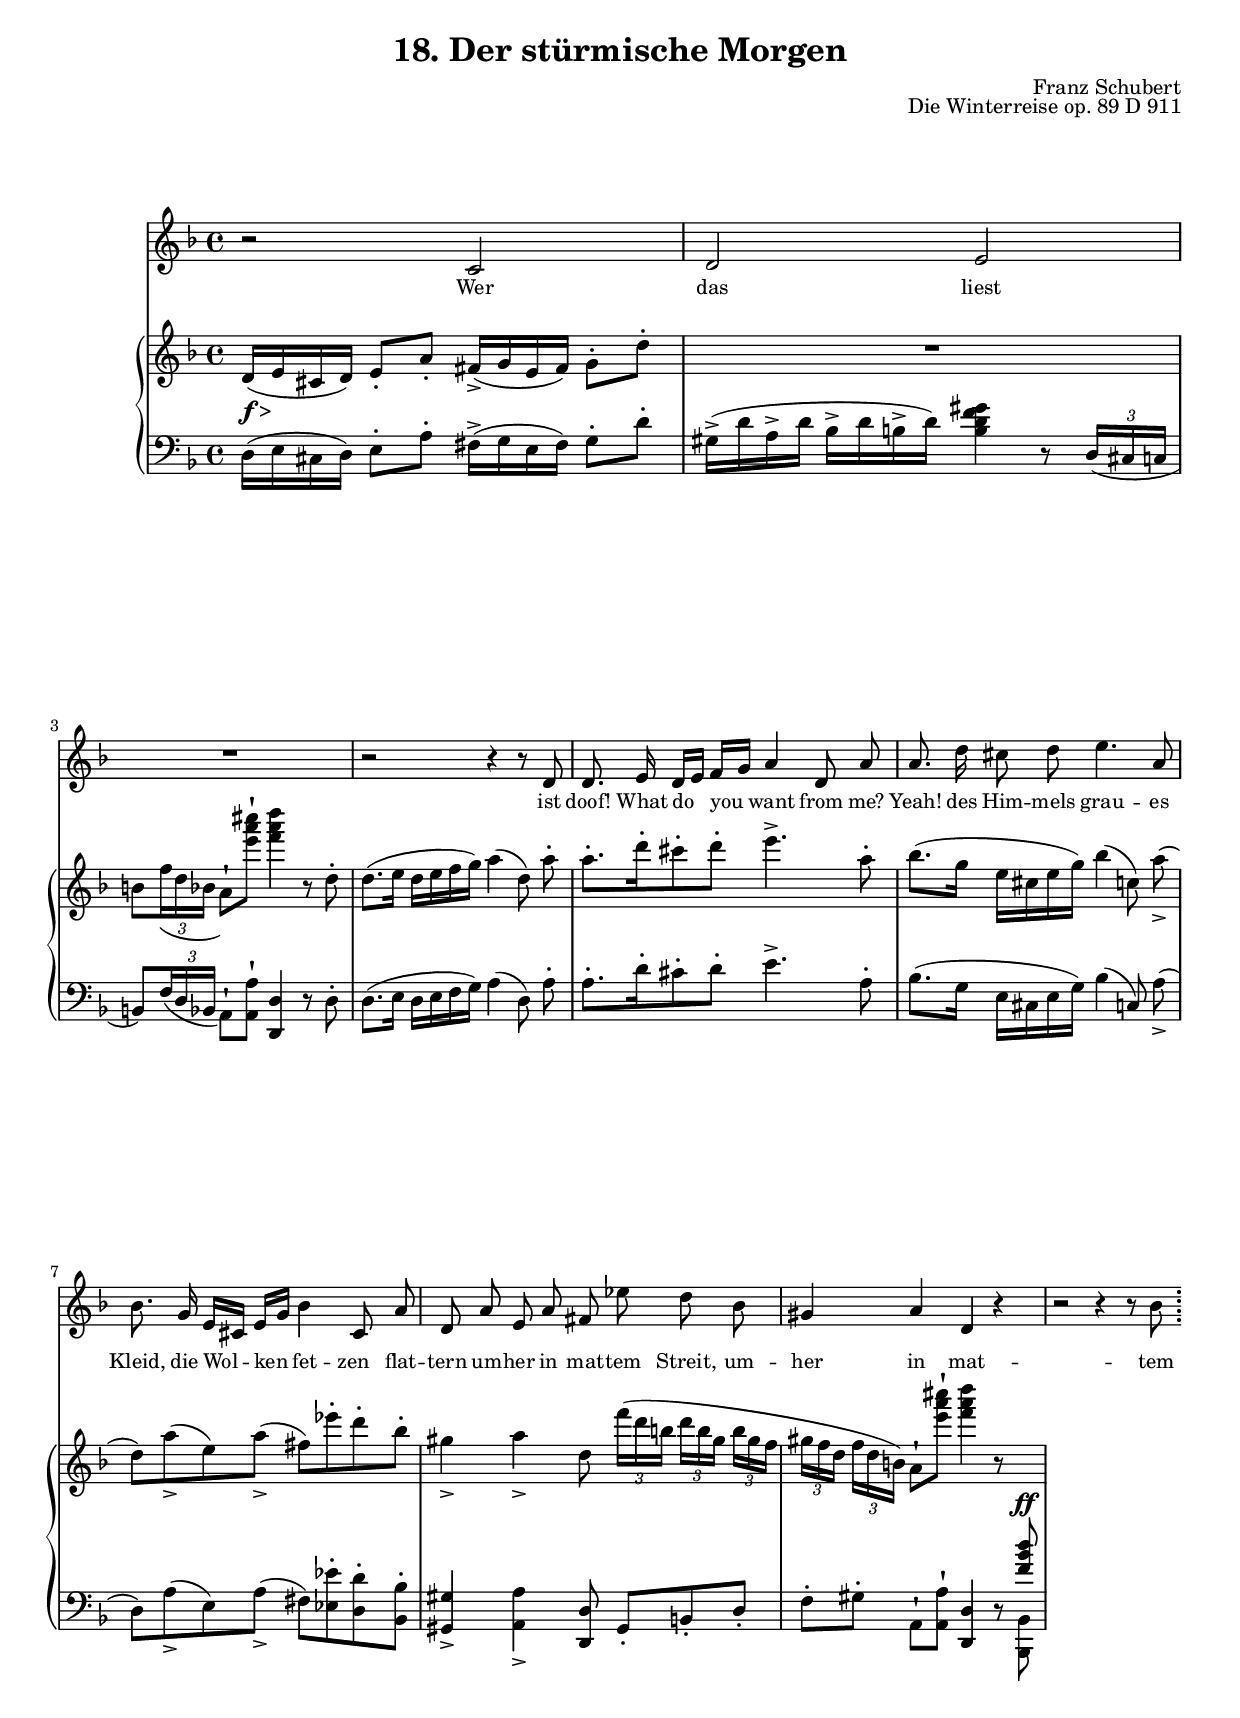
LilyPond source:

\version "2.18.2"

#(set-global-staff-size 18)

\paper{
    

   ragged-last-bottom = ##f
}

hfmCopyright = \markup{ \with-url #"www.creativecommons.org/licenses/by-sa/4.0/"
    \general-align #Y #CENTER {
            \column {
                "Hochschule für Musik Karlsruhe 2017"
                "Creative Commons Attribution–ShareAlike 4.0 International License"
                "Informationen zur Lizenz unter http://creativecommons.org/licenses/by-sa/4.0/"
            }
        }
    }


\header {
    title = "18. Der stürmische Morgen"
    opus = "Die Winterreise op. 89 D 911"
    composer = "Franz Schubert"
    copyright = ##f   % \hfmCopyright
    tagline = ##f
}

global = {
    \key d \minor
    \time 4/4
    \override Script #'padding = #0.7
    \override TupletBracket.bracket-visibility = #'if-no-beam
}

stimme = \relative c' {
    \global
    \autoBeamOff
    r2 c d e
    R1
    r2 r4 r8 d
    d8. e16 d[ e] f[ g] a4 d,8 a'
    a8. d16 cis8 d e4. a,8
    bes8. g16 e[ cis] e[ g] bes4 cis,8 a'
    d, a' e a fis es' d bes
    gis4 a d, r
    r2 r4 r8 bes'
    \bar ";"
}

text = \lyricmode { \small
    Wer das liest ist doof!
    What do you want from me?
    Yeah!
   
    des Him -- mels grau -- es Kleid,
    die Wol -- ken fet -- zen__ flat -- tern
    um -- her in mat -- tem Streit,
    um -- her in mat -- tem Streit.
    Und
}

right = \relative c' {
    \global
    d16(_\markup { \dynamic f > } e cis d) e8-. a-. fis16(_> g e fis) g8-. d'-.
    R1
    b8) \tuplet 3/2 { f'16_( d bes } a8)^! <e'' a cis>^! <f a d>4 r8 d,8-.
    d8.( e16 d e f g) a4( d,8) \noBeam a'-.
    a8.[-. d16-. cis8-. d]-. e4.^> a,8-.
    bes8.([ g16] e[ cis e g]) bes4( c,8) \noBeam a'(_>
    d,)[ a'_>( e) a]_>( fis)[ es'-. d-. bes-.]
    gis4_> a_> d,8 \tuplet 3/2 8 { f'16[( d b] d[ b gis] b gis f
    gis[ f d] f d b) } a8^! <e'' a cis>^! <f a d>4 r8 \change Staff = "down" \voiceOne <f,, bes d>^\ff
}

left = \relative c {
    \global
    d16( e cis d) e8-. a-. fis16->( g e fis) g8-. d'-.
    gis,16^>( d' a^> d bes^> d b^> d) <b d f gis>4 r8 \tuplet 3/2 { d,16( cis c } \break
    b8) \tuplet 3/2 { f'16_( d bes } a8)^! <a a'>^! <d, d'>4 r8 d'-.
    d8.( e16 d e f g) a4( d,8) \noBeam a'-.
    a8.[-. d16-. cis8-. d]-. e4.^> a,8-.
    bes8.([ g16] e[ cis e g]) bes4( c,8) \noBeam a'(_>
    d,)[ a'_>( e) a]_>( fis)[ <es es'>-. <d d'>-. <bes bes'>-.]
    <gis gis'>4_> <a a'>_> <d, d'>8 gis8-.[ b-. d-.]
    f-.[ gis-.] a,^! <a a'>^!<d, d'>4 r8 \voiceTwo <bes bes'>
}

\score {
    <<
        \new Staff { \stimme \addlyrics { \text } }
        \new PianoStaff <<
            \new Staff = "up" { \right }
            \new Staff = "down" { \clef bass \left }
        >>
    >>
    \layout { }
}
